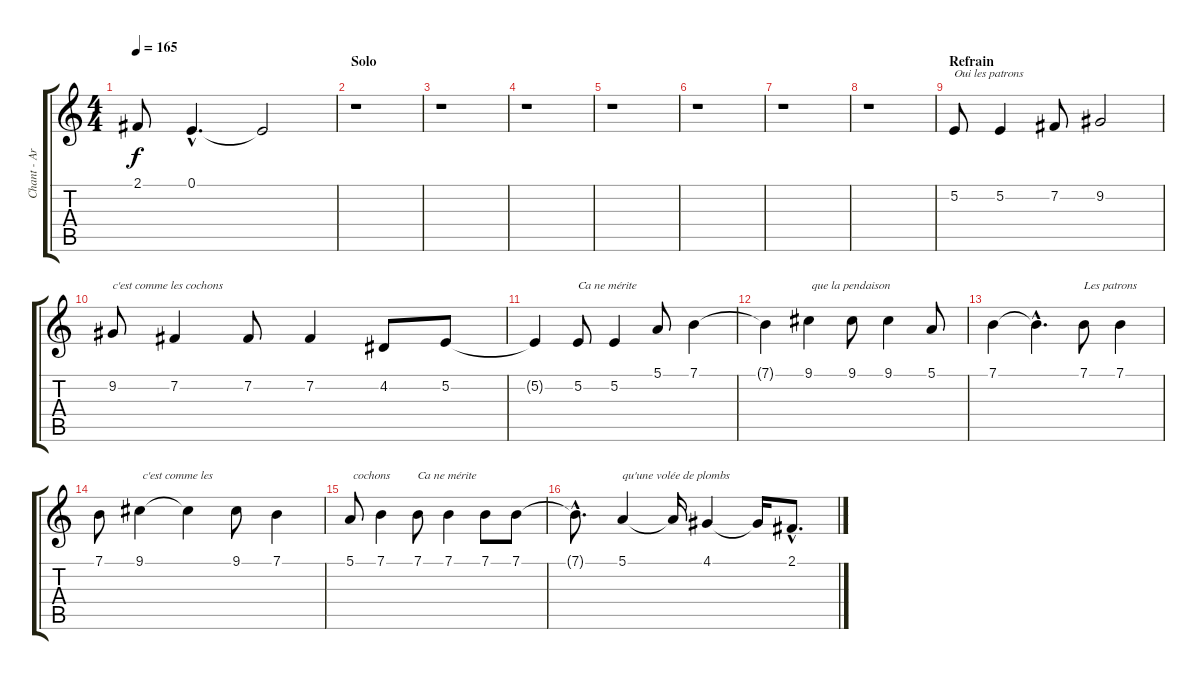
\track ("Chant - Arnaud" "Chant - Ar") {instrument sopranosax}
\staff {score tabs}
\tuning (E4 B3 G3 D3 A2 E2) {hide}
\ts (4 4)
\tempo 165
\clef g2
\ks c
2.1{t}.8{dy f} 0.1{hac}.4{d} 0.1{t}.2 |
\section ("" "Solo")
r.1 |
r.1 |
r.1 |
r.1 |
r.1 |
r.1 |
r.1 |
\section ("" "Refrain")
5.2.8{txt "Oui les patrons "} 5.2.4 7.2.8 9.2.2 |
9.2.8{txt "c'est comme les cochons "} 7.2.4 7.2.8 7.2.4 4.2.8 5.2.8 |
5.2{t}.4 5.2.8{txt "Ca ne mérite"} 5.2.4 5.1.8 7.1.4 |
7.1{t}.4 9.1.4{txt " que la pendaison "} 9.1.8 9.1.4 5.1.8 |
7.1.4 7.1{hac t}.4{d} 7.1.8{txt "Les patrons"} 7.1.4 |
7.1.8 9.1.4{txt " c'est comme les"} 9.1{t}.4 9.1.8 7.1.4 |
5.1.8{txt " cochons "} 7.1.4 7.1.8{txt "Ca ne mérite "} 7.1.4 7.1.8 7.1.8 |
7.1{hac t}.8{d} 5.1.4{txt "qu'une volée de plombs"} 5.1{t}.16 4.1.4 4.1{t}.16 2.1{hac}.8{d}
